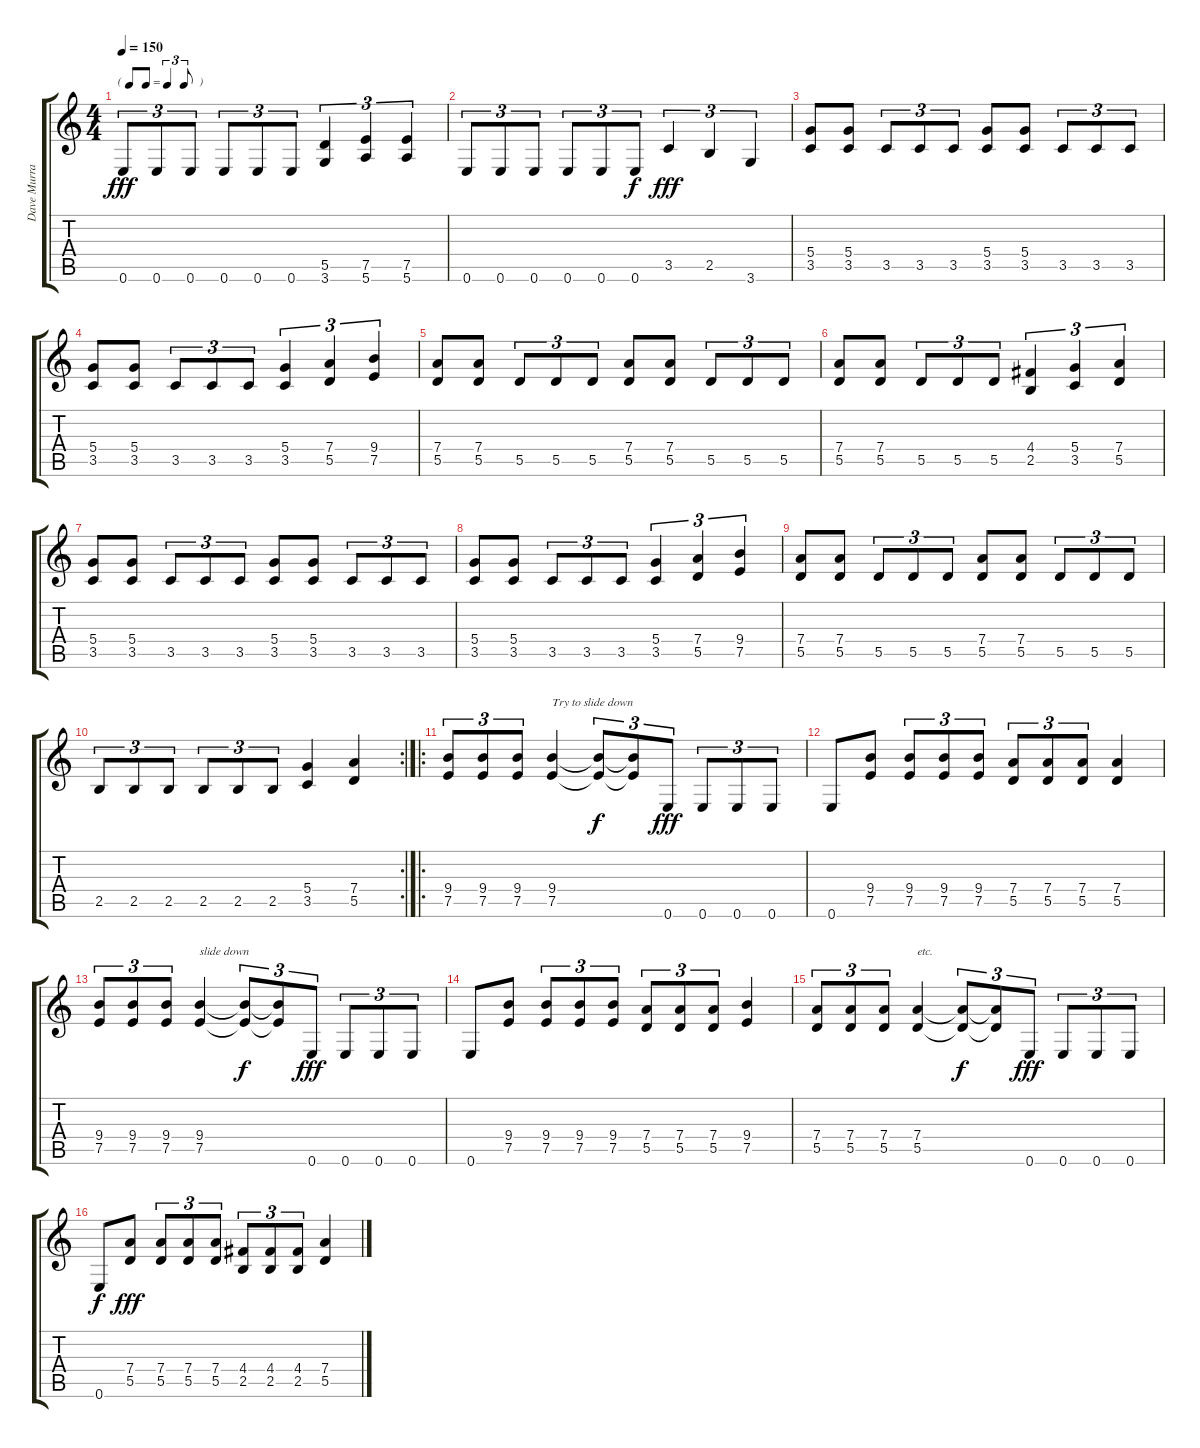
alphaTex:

\track ("Dave Murray" "Dave Murra") {instrument overdrivenguitar}
\staff {score tabs}
\tuning (E4 B3 G3 D3 A2 E2) {hide}
\ts (4 4)
\tf triplet8th
\tempo 150
\clef g2
\ks c
0.6.8{tu (3 2) dy fff} 0.6.8{tu (3 2)} 0.6.8{tu (3 2)} 0.6.8{tu (3 2)} 0.6.8{tu (3 2)} 0.6.8{tu (3 2)} (5.5 3.6).4{tu (3 2)} (7.5 5.6).4{tu (3 2)} (7.5 5.6).4{tu (3 2)} |
0.6.8{tu (3 2)} 0.6.8{tu (3 2)} 0.6.8{tu (3 2)} 0.6.8{tu (3 2)} 0.6.8{tu (3 2)} 0.6.8{tu (3 2) dy f} 3.5.4{tu (3 2) dy fff} 2.5.4{tu (3 2)} 3.6.4{tu (3 2)} |
(5.4 3.5).8 (5.4 3.5).8 3.5.8{tu (3 2)} 3.5.8{tu (3 2)} 3.5.8{tu (3 2)} (5.4 3.5).8 (5.4 3.5).8 3.5.8{tu (3 2)} 3.5.8{tu (3 2)} 3.5.8{tu (3 2)} |
(5.4 3.5).8 (5.4 3.5).8 3.5.8{tu (3 2)} 3.5.8{tu (3 2)} 3.5.8{tu (3 2)} (5.4 3.5).4{tu (3 2)} (7.4 5.5).4{tu (3 2)} (9.4 7.5).4{tu (3 2)} |
(7.4 5.5).8 (7.4 5.5).8 5.5.8{tu (3 2)} 5.5.8{tu (3 2)} 5.5.8{tu (3 2)} (7.4 5.5).8 (7.4 5.5).8 5.5.8{tu (3 2)} 5.5.8{tu (3 2)} 5.5.8{tu (3 2)} |
(7.4 5.5).8 (7.4 5.5).8 5.5.8{tu (3 2)} 5.5.8{tu (3 2)} 5.5.8{tu (3 2)} (4.4 2.5).4{tu (3 2)} (5.4 3.5).4{tu (3 2)} (7.4 5.5).4{tu (3 2)} |
(5.4 3.5).8 (5.4 3.5).8 3.5.8{tu (3 2)} 3.5.8{tu (3 2)} 3.5.8{tu (3 2)} (5.4 3.5).8 (5.4 3.5).8 3.5.8{tu (3 2)} 3.5.8{tu (3 2)} 3.5.8{tu (3 2)} |
(5.4 3.5).8 (5.4 3.5).8 3.5.8{tu (3 2)} 3.5.8{tu (3 2)} 3.5.8{tu (3 2)} (5.4 3.5).4{tu (3 2)} (7.4 5.5).4{tu (3 2)} (9.4 7.5).4{tu (3 2)} |
(7.4 5.5).8 (7.4 5.5).8 5.5.8{tu (3 2)} 5.5.8{tu (3 2)} 5.5.8{tu (3 2)} (7.4 5.5).8 (7.4 5.5).8 5.5.8{tu (3 2)} 5.5.8{tu (3 2)} 5.5.8{tu (3 2)} |
\rc 2
2.5.8{tu (3 2)} 2.5.8{tu (3 2)} 2.5.8{tu (3 2)} 2.5.8{tu (3 2)} 2.5.8{tu (3 2)} 2.5.8{tu (3 2)} (5.4 3.5).4 (7.4 5.5).4 |
\ro
(9.4 7.5).8{tu (3 2)} (9.4 7.5).8{tu (3 2)} (9.4 7.5).8{tu (3 2)} (9.4 7.5).4{txt "Try to slide down"} (9.4{t} 7.5{t}).8{tu (3 2) dy f} (9.4{t} 7.5{t}).8{tu (3 2)} 0.6.8{tu (3 2) dy fff} 0.6.8{tu (3 2)} 0.6.8{tu (3 2)} 0.6.8{tu (3 2)} |
0.6.8 (9.4 7.5).8 (9.4 7.5).8{tu (3 2)} (9.4 7.5).8{tu (3 2)} (9.4 7.5).8{tu (3 2)} (7.4 5.5).8{tu (3 2)} (7.4 5.5).8{tu (3 2)} (7.4 5.5).8{tu (3 2)} (7.4 5.5).4 |
(9.4 7.5).8{tu (3 2)} (9.4 7.5).8{tu (3 2)} (9.4 7.5).8{tu (3 2)} (9.4 7.5).4{txt "slide down"} (9.4{t} 7.5{t}).8{tu (3 2) dy f} (9.4{t} 7.5{t}).8{tu (3 2)} 0.6.8{tu (3 2) dy fff} 0.6.8{tu (3 2)} 0.6.8{tu (3 2)} 0.6.8{tu (3 2)} |
0.6.8 (9.4 7.5).8 (9.4 7.5).8{tu (3 2)} (9.4 7.5).8{tu (3 2)} (9.4 7.5).8{tu (3 2)} (7.4 5.5).8{tu (3 2)} (7.4 5.5).8{tu (3 2)} (7.4 5.5).8{tu (3 2)} (9.4 7.5).4 |
(7.4 5.5).8{tu (3 2)} (7.4 5.5).8{tu (3 2)} (7.4 5.5).8{tu (3 2)} (7.4 5.5).4{txt "etc."} (7.4{t} 5.5{t}).8{tu (3 2) dy f} (7.4{t} 5.5{t}).8{tu (3 2)} 0.6.8{tu (3 2) dy fff} 0.6.8{tu (3 2)} 0.6.8{tu (3 2)} 0.6.8{tu (3 2)} |
0.6.8{dy f} (7.4 5.5).8{dy fff} (7.4 5.5).8{tu (3 2)} (7.4 5.5).8{tu (3 2)} (7.4 5.5).8{tu (3 2)} (4.4 2.5).8{tu (3 2)} (4.4 2.5).8{tu (3 2)} (4.4 2.5).8{tu (3 2)} (7.4 5.5).4
